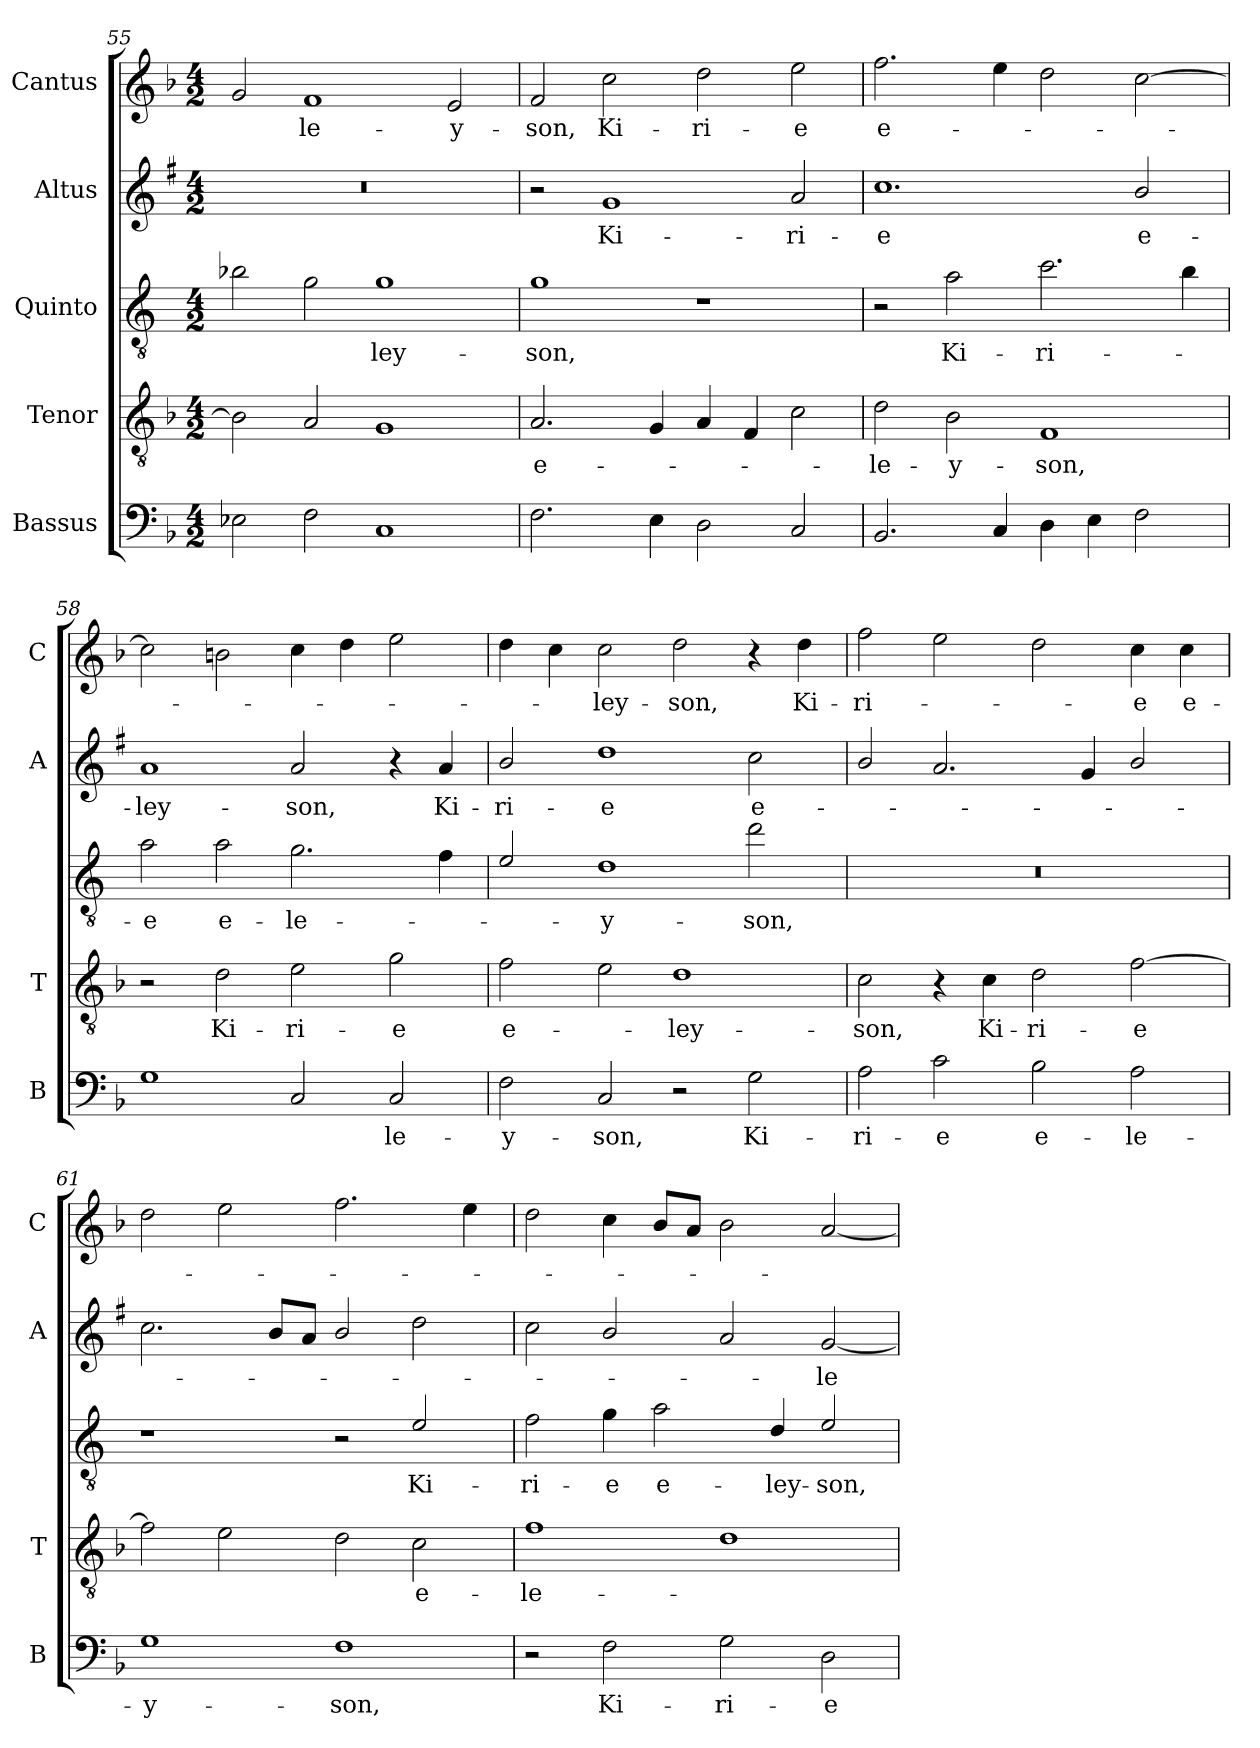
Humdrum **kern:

**kern	**text	**kern	**text	**kern	**text	**kern	**text	**kern	**text
*part5	*part5	*part4	*part4	*part3	*part3	*part2	*part2	*part1	*part1
*staff5	*staff5	*staff4	*staff4	*staff3	*staff3	*staff2	*staff2	*staff1	*staff1
*I"Bassus	*	*I"Tenor	*	*I"Quinto	*	*I"Altus	*	*I"Cantus	*
*I'B	*	*I'T	*	*	*	*I'A	*	*I'C	*
*clefF4	*	*clefGv2	*	*clefGv2	*	*clefG2	*	*clefG2	*
*	*	*	*	*ITrd4c7	*	*ITrd1c2	*	*	*
*k[b-]	*	*k[b-]	*	*k[b-]	*	*k[b-]	*	*k[b-]	*
*F:	*	*F:	*	*F:	*	*F:	*	*F:	*
*M4/2	*	*M4/2	*	*M4/2	*	*M4/2	*	*M4/2	*
=55	=55	=55	=55	=55	=55	=55	=55	=55	=55
2E-X\	.	2B-\]	.	2e-X\	.	0r	.	2g/	.
!	!	!	!	!	!	!	!	!	!LO:LY:b
2F\	.	2A/	.	2c\	.	.	.	1f	-le-
!	!	!	!	!	!LO:LY:b	!	!	!	!
1C	.	1G	.	1c	-ley-	.	.	.	.
!	!	!	!	!	!	!	!	!	!LO:LY:b
.	.	.	.	.	.	.	.	2e/	-y-
=56	=56	=56	=56	=56	=56	=56	=56	=56	=56
!	!	!	!LO:LY:b	!	!LO:LY:b	!	!	!	!LO:LY:b
2.F\	.	2.A/	e-	1c	-son,	2r	.	2f/	-son,
!	!	!	!	!	!	!	!LO:LY:b	!	!LO:LY:b
.	.	.	.	.	.	1f	Ki-	2cc\	Ki-
4E\	.	4G/	.	.	.	.	.	.	.
!	!	!	!	!	!	!	!	!	!LO:LY:b
2D\	.	4A/	.	1r	.	.	.	2dd\	-ri-
.	.	4F/	.	.	.	.	.	.	.
!	!	!	!	!	!	!	!LO:LY:b	!	!LO:LY:b
2C/	.	2c\	.	.	.	2g/	-ri-	2ee\	-e
=57	=57	=57	=57	=57	=57	=57	=57	=57	=57
!	!	!	!LO:LY:b	!	!	!	!LO:LY:b	!	!LO:LY:b
2.BB-/	.	2d\	-le-	2r	.	1.b-	-e	2.ff\	e-
!	!	!	!LO:LY:b	!	!LO:LY:b	!	!	!	!
.	.	2B-\	-y-	2d\	Ki-	.	.	.	.
4C/	.	.	.	.	.	.	.	4ee\	.
!	!	!	!LO:LY:b	!	!LO:LY:b	!	!	!	!
4D\	.	1F	-son,	2.f\	-ri-	.	.	2dd\	.
4E\	.	.	.	.	.	.	.	.	.
!	!	!	!	!	!	!	!LO:LY:b	!	!
2F\	.	.	.	.	.	2a/	e-	[2cc\	.
.	.	.	.	4e\	.	.	.	.	.
=58	=58	=58	=58	=58	=58	=58	=58	=58	=58
!	!	!	!	!	!LO:LY:b	!	!LO:LY:b	!	!
1G	.	2r	.	2d\	-e	1g	-ley-	2cc\]	.
!	!	!	!LO:LY:b	!	!LO:LY:b	!	!	!	!
.	.	2d\	Ki-	2d\	e-	.	.	2bn\	.
!	!	!	!LO:LY:b	!	!LO:LY:b	!	!LO:LY:b	!	!
2C/	.	2e\	-ri-	2.c\	-le-	2g/	-son,	4cc\	.
.	.	.	.	.	.	.	.	4dd\	.
!	!LO:LY:b	!	!LO:LY:b	!	!	!	!	!	!
2C/	-le-	2g\	-e	.	.	4r	.	2ee\	.
!	!	!	!	!	!	!	!LO:LY:b	!	!
.	.	.	.	4B-\	.	4g/	Ki-	.	.
=59	=59	=59	=59	=59	=59	=59	=59	=59	=59
!	!LO:LY:b	!	!LO:LY:b	!	!	!	!LO:LY:b	!	!
2F\	-y-	2f\	e-	2A/	.	2a/	-ri-	4dd\	.
.	.	.	.	.	.	.	.	4cc\	.
!	!LO:LY:b	!	!	!	!LO:LY:b	!	!LO:LY:b	!	!LO:LY:b
2C/	-son,	2e\	.	1G	-y-	1cc	-e	2cc\	-ley-
!	!	!	!LO:LY:b	!	!	!	!	!	!LO:LY:b
2r	.	1d	-ley-	.	.	.	.	2dd\	-son,
!	!LO:LY:b	!	!	!	!LO:LY:b	!	!LO:LY:b	!	!
2G\	Ki-	.	.	2g\	-son,	2b-\	e-	4r	.
!	!	!	!	!	!	!	!	!	!LO:LY:b
.	.	.	.	.	.	.	.	4dd\	Ki-
!!LO:LB:g=z
=60	=60	=60	=60	=60	=60	=60	=60	=60	=60
!	!LO:LY:b	!	!LO:LY:b	!	!	!	!	!	!LO:LY:b
2A\	-ri-	2c\	-son,	0r	.	2a/	.	2ff\	-ri-
!	!LO:LY:b	!	!	!	!	!	!	!	!
2c\	-e	4r	.	.	.	2.g/	.	2ee\	.
!	!	!	!LO:LY:b	!	!	!	!	!	!
.	.	4c\	Ki-	.	.	.	.	.	.
!	!LO:LY:b	!	!LO:LY:b	!	!	!	!	!	!
2B-\	e-	2d\	-ri-	.	.	.	.	2dd\	.
.	.	.	.	.	.	4f/	.	.	.
!	!LO:LY:b	!	!LO:LY:b	!	!	!	!	!	!LO:LY:b
2A\	-le-	[2f\	-e	.	.	2a/	.	4cc\	-e
!	!	!	!	!	!	!	!	!	!LO:LY:b
.	.	.	.	.	.	.	.	4cc\	e-
=61	=61	=61	=61	=61	=61	=61	=61	=61	=61
!	!LO:LY:b	!	!	!	!	!	!	!	!
1G	-y-	2f\]	.	1r	.	2.b-\	.	2dd\	.
.	.	2e\	.	.	.	.	.	2ee\	.
.	.	.	.	.	.	8a/L	.	.	.
.	.	.	.	.	.	8g/J	.	.	.
!	!LO:LY:b	!	!	!	!	!	!	!	!
1F	-son,	2d\	.	2r	.	2a/	.	2.ff\	.
!	!	!	!LO:LY:b	!	!LO:LY:b	!	!	!	!
.	.	2c\	e-	2A/	Ki-	2cc\	.	.	.
.	.	.	.	.	.	.	.	4ee\	.
=62	=62	=62	=62	=62	=62	=62	=62	=62	=62
!	!	!	!LO:LY:b	!	!LO:LY:b	!	!	!	!
2r	.	1f	-le-	2B-\	-ri-	2b-\	.	2dd\	.
!	!LO:LY:b	!	!	!	!LO:LY:b	!	!	!	!
2F\	Ki-	.	.	4c\	-e	2a/	.	4cc\	.
!	!	!	!	!	!LO:LY:b	!	!	!	!
.	.	.	.	2d\	e-	.	.	8b-/L	.
.	.	.	.	.	.	.	.	8a/J	.
!	!LO:LY:b	!	!	!	!	!	!	!	!
2G\	-ri-	1d	.	.	.	2g/	.	2b-\	.
!	!	!	!	!	!LO:LY:b	!	!	!	!
.	.	.	.	4G/	-ley-	.	.	.	.
!	!LO:LY:b	!	!	!	!LO:LY:b	!	!LO:LY:b	!	!
2D\	-e	.	.	2A/	-son,	[2f/	-le-	[2a/	.
=	=	=	=	=	=	=	=	=	=
*-	*-	*-	*-	*-	*-	*-	*-	*-	*-
